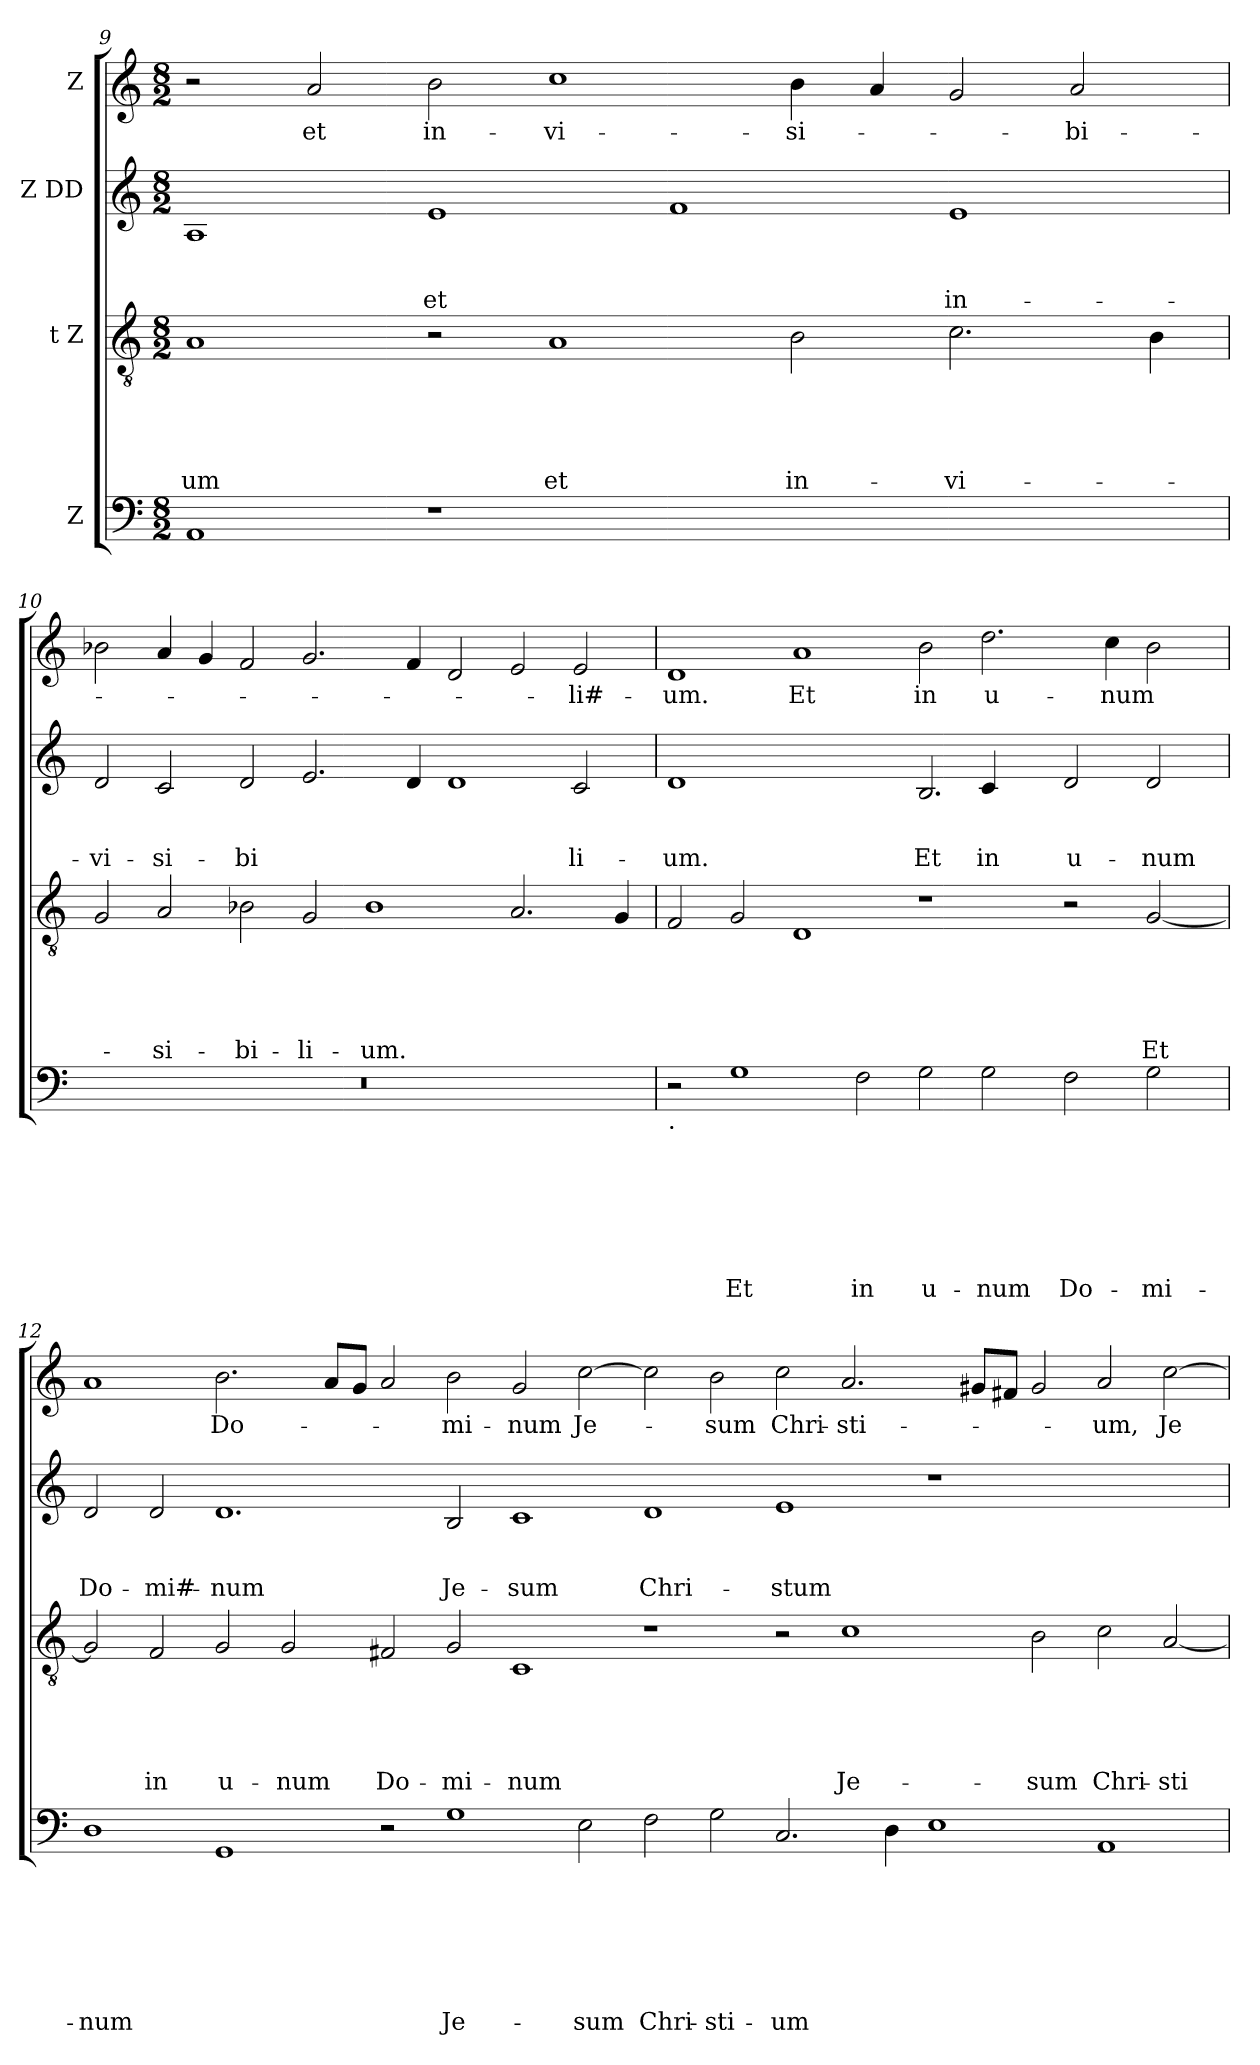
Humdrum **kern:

**kern	**text	**text	**text	**text	**text	**text	**text	**kern	**text	**text	**text	**text	**text	**kern	**text	**text	**text	**kern	**text
*part4	*part4	*part4	*part4	*part4	*part4	*part4	*part4	*part3	*part3	*part3	*part3	*part3	*part3	*part2	*part2	*part2	*part2	*part1	*part1
*staff4	*staff4	*staff4	*staff4	*staff4	*staff4	*staff4	*staff4	*staff3	*staff3	*staff3	*staff3	*staff3	*staff3	*staff2	*staff2	*staff2	*staff2	*staff1	*staff1
*I"Z	*	*	*	*	*	*	*	*I"t Z	*	*	*	*	*	*I"Z DD	*	*	*	*I"Z	*
*clefF4	*	*	*	*	*	*	*	*clefGv2	*	*	*	*	*	*clefG2	*	*	*	*clefG2	*
*k[]	*	*	*	*	*	*	*	*k[]	*	*	*	*	*	*k[]	*	*	*	*k[]	*
*C:	*	*	*	*	*	*	*	*C:	*	*	*	*	*	*C:	*	*	*	*C:	*
*M8/2	*	*	*	*	*	*	*	*M8/2	*	*	*	*	*	*M8/2	*	*	*	*M8/2	*
=9	=9	=9	=9	=9	=9	=9	=9	=9	=9	=9	=9	=9	=9	=9	=9	=9	=9	=9	=9
!	!	!	!	!	!	!	!	!	!	!	!	!	!LO:LY:b	!	!	!	!	!	!
1AA	.	.	.	.	.	.	.	1A	.	.	.	.	-um	1A	.	.	.	2r	.
!	!	!	!	!	!	!	!	!	!	!	!	!	!	!	!	!	!	!	!LO:LY:b
.	.	.	.	.	.	.	.	.	.	.	.	.	.	.	.	.	.	2a/	et
!	!	!	!	!	!	!	!	!	!	!	!	!	!	!	!	!	!LO:LY:b	!	!LO:LY:b
1r	.	.	.	.	.	.	.	2r	.	.	.	.	.	1e	.	.	-et	2b\	in-
!	!	!	!	!	!	!	!	!	!	!	!	!	!LO:LY:b	!	!	!	!	!	!LO:LY:b
.	.	.	.	.	.	.	.	1A	.	.	.	.	et	.	.	.	.	1cc	-vi-
0ryy	.	.	.	.	.	.	.	.	.	.	.	.	.	1f	.	.	.	.	.
!	!	!	!	!	!	!	!	!	!	!	!	!	!LO:LY:b	!	!	!	!	!	!LO:LY:b
.	.	.	.	.	.	.	.	2B\	.	.	.	.	in-	.	.	.	.	4b\	-si-
.	.	.	.	.	.	.	.	.	.	.	.	.	.	.	.	.	.	4a/	.
!	!	!	!	!	!	!	!	!	!	!	!	!	!LO:LY:b	!	!	!	!LO:LY:b	!	!
.	.	.	.	.	.	.	.	2.c\	.	.	.	.	-vi-	1e	.	.	in-	2g/	.
!	!	!	!	!	!	!	!	!	!	!	!	!	!	!	!	!	!	!	!LO:LY:b
.	.	.	.	.	.	.	.	.	.	.	.	.	.	.	.	.	.	2a/	-bi-
.	.	.	.	.	.	.	.	4B\	.	.	.	.	.	.	.	.	.	.	.
=10	=10	=10	=10	=10	=10	=10	=10	=10	=10	=10	=10	=10	=10	=10	=10	=10	=10	=10	=10
!	!	!	!	!	!	!	!	!	!	!	!	!	!	!	!	!	!LO:LY:b	!	!
00r	.	.	.	.	.	.	.	2G/	.	.	.	.	.	2d/	.	.	-vi-	2b-\	.
!	!	!	!	!	!	!	!	!	!	!	!	!	!LO:LY:b	!	!	!	!LO:LY:b	!	!
.	.	.	.	.	.	.	.	2A/	.	.	.	.	-si-	2c/	.	.	-si-	4a/	.
.	.	.	.	.	.	.	.	.	.	.	.	.	.	.	.	.	.	4g/	.
!	!	!	!	!	!	!	!	!	!	!	!	!	!LO:LY:b	!	!	!	!LO:LY:b	!	!
.	.	.	.	.	.	.	.	2B-X\	.	.	.	.	-bi-	2d/	.	.	-bi	2f/	.
!	!	!	!	!	!	!	!	!	!	!	!	!	!LO:LY:b	!	!	!	!	!	!
.	.	.	.	.	.	.	.	2G/	.	.	.	.	-li-	2.e/	.	.	.	2.g/	.
!	!	!	!	!	!	!	!	!	!	!	!	!	!LO:LY:b	!	!	!	!	!	!
.	.	.	.	.	.	.	.	1B-	.	.	.	.	-um.	.	.	.	.	.	.
.	.	.	.	.	.	.	.	.	.	.	.	.	.	4d/	.	.	.	4f/	.
.	.	.	.	.	.	.	.	.	.	.	.	.	.	1d	.	.	.	2d/	.
.	.	.	.	.	.	.	.	2.A/	.	.	.	.	.	.	.	.	.	2e/	.
!	!	!	!	!	!	!	!	!	!	!	!	!	!	!	!	!	!LO:LY:b	!	!LO:LY:b
.	.	.	.	.	.	.	.	.	.	.	.	.	.	2c/	.	.	li-	2e/	-li#-
.	.	.	.	.	.	.	.	4G/	.	.	.	.	.	.	.	.	.	.	.
!!LO:PB:g=z
=11	=11	=11	=11	=11	=11	=11	=11	=11	=11	=11	=11	=11	=11	=11	=11	=11	=11	=11	=11
!LO:TX:b:t=.	!	!	!	!	!	!	!	!	!	!	!	!	!	!	!	!	!	!	!
!	!	!	!	!	!	!	!	!	!	!	!	!	!	!	!	!	!LO:LY:b	!	!LO:LY:b
*	*	*	*	*	*	*	*	*	*	*	*	*	*	*^	*	*	*	*	*
2r	.	.	.	.	.	.	.	2F/	.	.	.	.	.	1d	0ryy	.	.	-um.	1d	-um.
!	!	!	!	!	!	!	!LO:LY:b	!	!	!	!	!	!	!	!	!	!	!	!	!
1G	.	.	.	.	.	.	Et	2G/	.	.	.	.	.	.	.	.	.	.	.	.
!	!	!	!	!	!	!	!	!	!	!	!	!	!	!	!	!	!	!	!	!LO:LY:b
.	.	.	.	.	.	.	.	1D	.	.	.	.	.	1ryy	.	.	.	.	1a	Et
!	!	!	!	!	!	!	!LO:LY:b	!	!	!	!	!	!	!	!	!	!	!	!	!
2F\	.	.	.	.	.	.	in	.	.	.	.	.	.	.	.	.	.	.	.	.
!	!	!	!	!	!	!	!LO:LY:b	!	!	!	!	!	!	!	!	!	!	!LO:LY:b	!	!LO:LY:b
2G\	.	.	.	.	.	.	u-	1r	.	.	.	.	.	2.B/	2ryy	.	.	Et	2b\	in
!	!	!	!	!	!	!	!LO:LY:b	!	!	!	!	!	!	!	!	!	!	!LO:LY:b	!	!LO:LY:b
2G\	.	.	.	.	.	.	-num	.	.	.	.	.	.	.	4c/	.	.	in	2.dd\	u-
.	.	.	.	.	.	.	.	.	.	.	.	.	.	1ryy	4ryy	.	.	.	.	.
!	!	!	!	!	!	!	!LO:LY:b	!	!	!	!	!	!	!	!	!	!	!LO:LY:b	!	!
2F\	.	.	.	.	.	.	Do-	2r	.	.	.	.	.	.	2d/	.	.	u-	.	.
!	!	!	!	!	!	!	!	!	!	!	!	!	!	!	!	!	!	!	!	!LO:LY:b
.	.	.	.	.	.	.	.	.	.	.	.	.	.	.	.	.	.	.	4cc\	-num
!	!	!	!	!	!	!	!LO:LY:b	!	!	!	!	!	!LO:LY:b	!	!	!	!	!LO:LY:b	!	!
2G\	.	.	.	.	.	.	-mi-	[<2G/	.	.	.	.	Et	.	2d/	.	.	-num	2b\	.
.	.	.	.	.	.	.	.	.	.	.	.	.	.	4ryy	.	.	.	.	.	.
*	*	*	*	*	*	*	*	*	*	*	*	*	*	*v	*v	*	*	*	*	*
=12	=12	=12	=12	=12	=12	=12	=12	=12	=12	=12	=12	=12	=12	=12	=12	=12	=12	=12	=12
!	!	!	!	!	!	!	!LO:LY:b	!	!	!	!	!	!	!	!	!	!LO:LY:b	!	!
1D	.	.	.	.	.	.	-num	2G/]	.	.	.	.	.	2d/	.	.	Do-	1a	.
!	!	!	!	!	!	!	!	!	!	!	!	!	!LO:LY:b	!	!	!	!LO:LY:b:rj	!	!
.	.	.	.	.	.	.	.	2F/	.	.	.	.	in	2d/	.	.	-mi#-	.	.
!	!	!	!	!	!	!	!	!	!	!	!	!	!LO:LY:b	!	!	!	!LO:LY:b	!	!LO:LY:b
1GG	.	.	.	.	.	.	.	2G/	.	.	.	.	u-	1.d	.	.	-num	2.b\	Do-
!	!	!	!	!	!	!	!	!	!	!	!	!	!LO:LY:b	!	!	!	!	!	!
.	.	.	.	.	.	.	.	2G/	.	.	.	.	-num	.	.	.	.	.	.
.	.	.	.	.	.	.	.	.	.	.	.	.	.	.	.	.	.	8a/L	.
.	.	.	.	.	.	.	.	.	.	.	.	.	.	.	.	.	.	8g/J	.
!	!	!	!	!	!	!	!	!	!	!	!	!	!LO:LY:b	!	!	!	!	!	!
2r	.	.	.	.	.	.	.	2F#/	.	.	.	.	Do-	.	.	.	.	2a/	.
!	!	!	!	!	!	!	!LO:LY:b	!	!	!	!	!	!LO:LY:b	!	!	!	!LO:LY:b	!	!LO:LY:b
1G	.	.	.	.	.	.	Je-	2G/	.	.	.	.	-mi-	2B/	.	.	Je-	2b\	-mi-
!	!	!	!	!	!	!	!	!	!	!	!	!	!LO:LY:b	!	!	!	!LO:LY:b	!	!LO:LY:b
.	.	.	.	.	.	.	.	1C	.	.	.	.	-num	1c	.	.	-sum	2g/	-num
!	!	!	!	!	!	!	!LO:LY:b	!	!	!	!	!	!	!	!	!	!	!	!LO:LY:b
2E\	.	.	.	.	.	.	-sum	.	.	.	.	.	.	.	.	.	.	[>2cc\	Je-
!	!	!	!	!	!	!	!LO:LY:b	!	!	!	!	!	!	!	!	!	!LO:LY:b	!	!
2F\	.	.	.	.	.	.	Chri-	1r	.	.	.	.	.	1d	.	.	Chri-	2cc\]	.
!	!	!	!	!	!	!	!LO:LY:b	!	!	!	!	!	!	!	!	!	!	!	!LO:LY:b
2G\	.	.	.	.	.	.	-sti-	.	.	.	.	.	.	.	.	.	.	2b\	-sum
!	!	!	!	!	!	!	!LO:LY:b	!	!	!	!	!	!	!	!	!	!LO:LY:b	!	!LO:LY:b
2.C/	.	.	.	.	.	.	-um	2r	.	.	.	.	.	1e	.	.	-stum	2cc\	Chri-
!	!	!	!	!	!	!	!	!	!	!	!	!	!LO:LY:b	!	!	!	!	!	!LO:LY:b
.	.	.	.	.	.	.	.	1c	.	.	.	.	Je-	.	.	.	.	2.a/	-sti-
4D\	.	.	.	.	.	.	.	.	.	.	.	.	.	.	.	.	.	.	.
1E	.	.	.	.	.	.	.	.	.	.	.	.	.	1r	.	.	.	.	.
.	.	.	.	.	.	.	.	.	.	.	.	.	.	.	.	.	.	8g#/L	.
.	.	.	.	.	.	.	.	.	.	.	.	.	.	.	.	.	.	8f#/J	.
!	!	!	!	!	!	!	!	!	!	!	!	!	!LO:LY:b	!	!	!	!	!	!
.	.	.	.	.	.	.	.	2B\	.	.	.	.	-sum	.	.	.	.	2g#/	.
!	!	!	!	!	!	!	!	!	!	!	!	!	!LO:LY:b	!	!	!	!	!	!LO:LY:b
1AA	.	.	.	.	.	.	.	2c\	.	.	.	.	Chri-	1ryy	.	.	.	2a/	-um,
!	!	!	!	!	!	!	!	!	!	!	!	!	!LO:LY:b	!	!	!	!	!	!LO:LY:b
.	.	.	.	.	.	.	.	[<2A/	.	.	.	.	-sti-	.	.	.	.	[<2cc\	Je-
=	=	=	=	=	=	=	=	=	=	=	=	=	=	=	=	=	=	=	=
*-	*-	*-	*-	*-	*-	*-	*-	*-	*-	*-	*-	*-	*-	*-	*-	*-	*-	*-	*-
